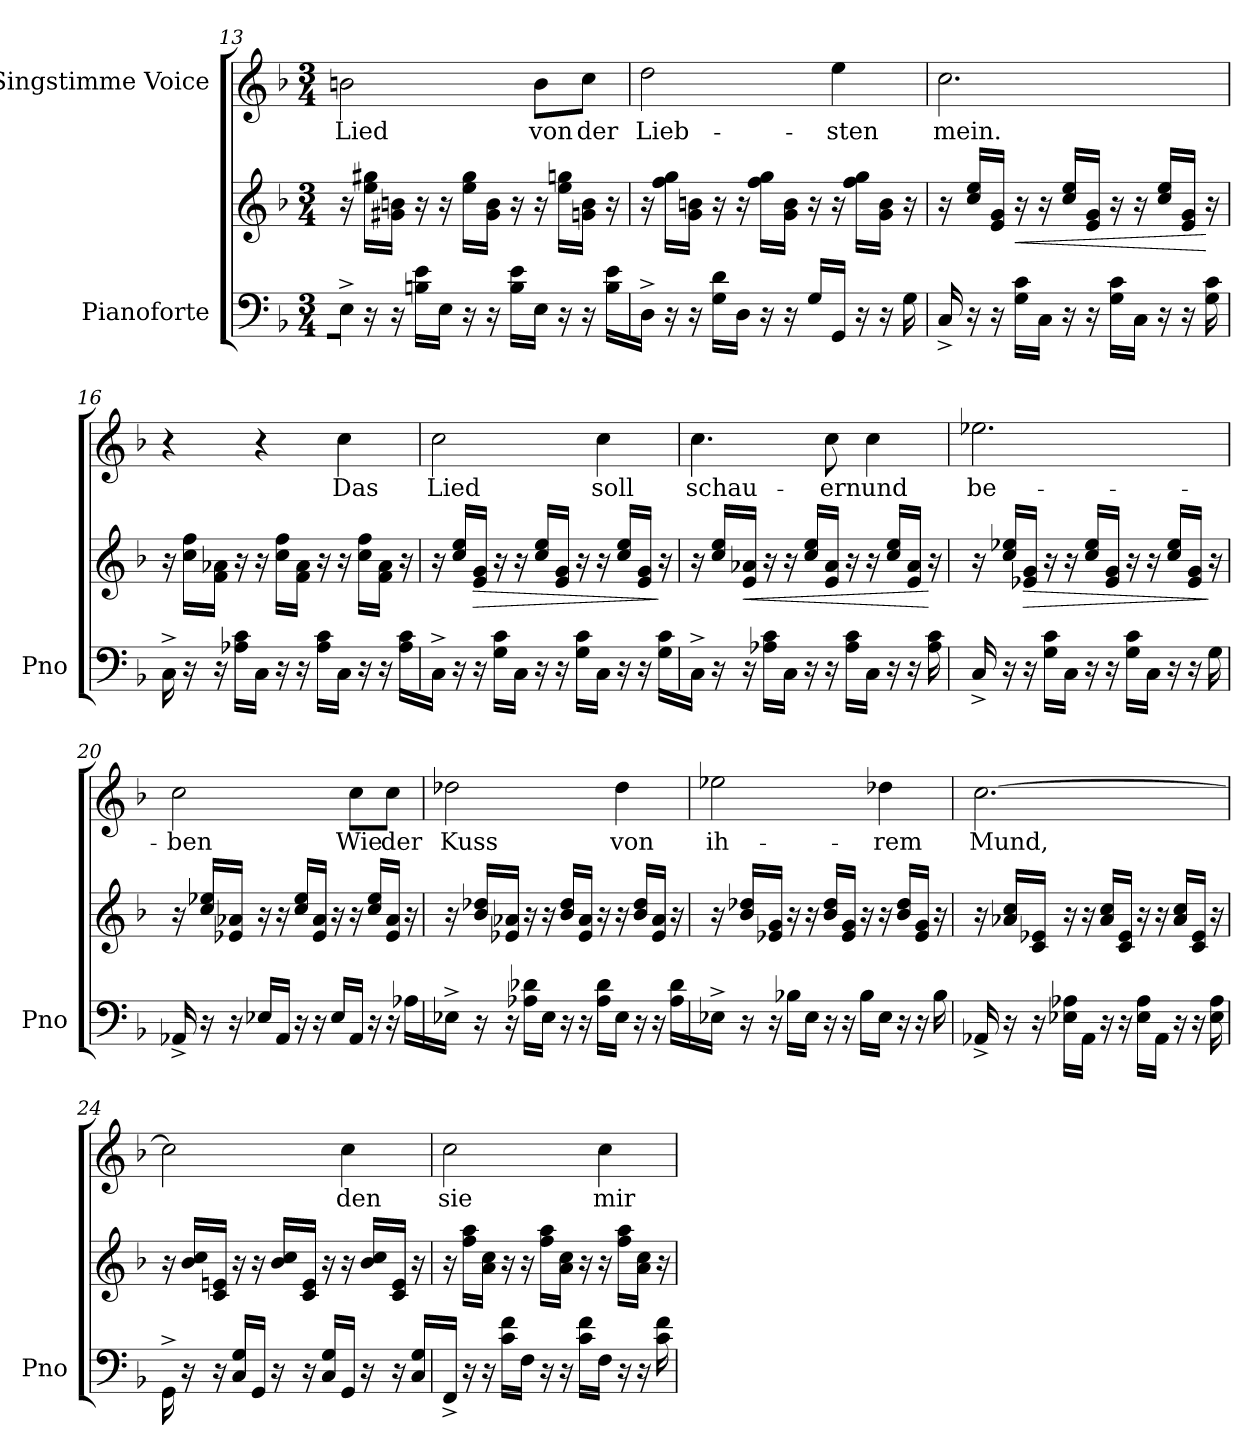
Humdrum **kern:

**kern	**kern	**dynam	**kern	**text
*part2	*part2	*part2	*part1	*part1
*staff3	*staff2	*staff2/3	*staff1	*staff1
*I"Pianoforte	*	*	*I"Singstimme Voice	*
*I'Pno	*	*	*	*
*clefF4	*clefG2	*	*clefG2	*
*k[b-]	*k[b-]	*	*k[b-]	*
*M3/4	*M3/4	*	*M3/4	*
=13	=13	=13	=13	=13
16E^\JJ	16r	.	2bn\	Lied
16r	16ee\ 16gg#X\LL	.	.	.
16r	16g#X\ 16bn\JJ	.	.	.
16Bn\ 16e\LL	16r	.	.	.
16E\JJ	16r	.	.	.
16r	16ee\ 16gg#\LL	.	.	.
16r	16g#\ 16b\JJ	.	.	.
16B\ 16e\LL	16r	.	.	.
16E\JJ	16r	.	8b\L	von
16r	16ee\ 16ggn\LL	.	.	.
16r	16gn\ 16b\JJ	.	8cc\J	der
16B\ 16e\LL	16r	.	.	.
=14	=14	=14	=14	=14
16D^\JJ	16r	.	2dd\	Lieb-
16r	16ff\ 16gg\LL	.	.	.
16r	16g\ 16bn\JJ	.	.	.
16G\ 16d\LL	16r	.	.	.
16D\JJ	16r	.	.	.
16r	16ff\ 16gg\LL	.	.	.
16r	16g\ 16b\JJ	.	.	.
16G/LL	16r	.	.	.
16GG/JJ	16r	.	4ee\	-sten
16r	16ff\ 16gg\LL	.	.	.
16r	16g\ 16b\JJ	.	.	.
16G\	16r	.	.	.
=15	=15	=15	=15	=15
16C^/	16r	.	2.cc\	mein.
16r	16cc/ 16ee/LL	.	.	.
16r	16e/ 16g/JJ	.	.	.
!	!	!LO:HP:b	!	!
16G\ 16c\LL	16r	<	.	.
16C\JJ	16r	.	.	.
16r	16cc/ 16ee/LL	.	.	.
16r	16e/ 16g/JJ	.	.	.
16G\ 16c\LL	16r	.	.	.
16C\JJ	16r	.	.	.
16r	16cc/ 16ee/LL	.	.	.
16r	16e/ 16g/JJ	.	.	.
16G\ 16c\	16r	[	.	.
=16	=16	=16	=16	=16
16C^\	16r	.	4r	.
16r	16cc\ 16ff\LL	.	.	.
16r	16f\ 16a-X\JJ	.	.	.
16A-X\ 16c\LL	16r	.	.	.
16C\JJ	16r	.	4r	.
16r	16cc\ 16ff\LL	.	.	.
16r	16f\ 16a-\JJ	.	.	.
16A-\ 16c\LL	16r	.	.	.
16C\JJ	16r	.	4cc\	Das
16r	16cc\ 16ff\LL	.	.	.
16r	16f\ 16a-\JJ	.	.	.
16A-\ 16c\LL	16r	.	.	.
=17	=17	=17	=17	=17
16C^\JJ	16r	.	2cc\	Lied
16r	16cc/ 16ee/LL	.	.	.
!	!	!LO:HP:b	!	!
16r	16e/ 16g/JJ	>	.	.
16G\ 16c\LL	16r	.	.	.
16C\JJ	16r	.	.	.
16r	16cc/ 16ee/LL	.	.	.
16r	16e/ 16g/JJ	.	.	.
16G\ 16c\LL	16r	.	.	.
16C\JJ	16r	.	4cc\	soll
16r	16cc/ 16ee/LL	.	.	.
16r	16e/ 16g/JJ	.	.	.
16G\ 16c\LL	16r	]	.	.
=18	=18	=18	=18	=18
16C^\JJ	16r	.	4.cc\	schau-
16r	16cc/ 16ee/LL	.	.	.
!	!	!LO:HP:b	!	!
16r	16e/ 16a-X/JJ	<	.	.
16A-X\ 16c\LL	16r	.	.	.
16C\JJ	16r	.	.	.
16r	16cc/ 16ee/LL	.	.	.
16r	16e/ 16a-/JJ	.	8cc\	-ern
16A-\ 16c\LL	16r	.	.	.
16C\JJ	16r	.	4cc\	und
16r	16cc/ 16ee/LL	.	.	.
16r	16e/ 16a-/JJ	.	.	.
16A-\ 16c\	16r	[	.	.
=19	=19	=19	=19	=19
16C^/	16r	.	2.ee-X\	be-
16r	16cc/ 16ee-X/LL	.	.	.
!	!	!LO:HP:b	!	!
16r	16e-X/ 16g/JJ	>	.	.
16G\ 16c\LL	16r	.	.	.
16C\JJ	16r	.	.	.
16r	16cc/ 16ee-/LL	.	.	.
16r	16e-/ 16g/JJ	.	.	.
16G\ 16c\LL	16r	.	.	.
16C\JJ	16r	.	.	.
16r	16cc/ 16ee-/LL	.	.	.
16r	16e-/ 16g/JJ	.	.	.
16G\	16r	]	.	.
=20	=20	=20	=20	=20
16AA-X^>/	16r	.	2cc\	-ben
16r	16cc/ 16ee-X/LL	.	.	.
16r	16e-X/ 16a-X/JJ	.	.	.
16E-X/LL	16r	.	.	.
16AA-/JJ	16r	.	.	.
16r	16cc/ 16ee-/LL	.	.	.
16r	16e-/ 16a-/JJ	.	.	.
16E-/LL	16r	.	.	.
16AA-/JJ	16r	.	8cc\L	Wie
16r	16cc/ 16ee-/LL	.	.	.
16r	16e-/ 16a-/JJ	.	8cc\J	der
16A-X\LL	16r	.	.	.
=21	=21	=21	=21	=21
16E-X^\JJ	16r	.	2dd-X\	Kuss
16r	16b-/ 16dd-X/LL	.	.	.
16r	16e-X/ 16a-X/JJ	.	.	.
16A-X\ 16d-X\LL	16r	.	.	.
16E-\JJ	16r	.	.	.
16r	16b-/ 16dd-/LL	.	.	.
16r	16e-/ 16a-/JJ	.	.	.
16A-\ 16d-\LL	16r	.	.	.
16E-\JJ	16r	.	4dd-\	von
16r	16b-/ 16dd-/LL	.	.	.
16r	16e-/ 16a-/JJ	.	.	.
16A-\ 16d-\LL	16r	.	.	.
=22	=22	=22	=22	=22
16E-X^\JJ	16r	.	2ee-X\	ih-
16r	16b-/ 16dd-X/LL	.	.	.
16r	16e-X/ 16g/JJ	.	.	.
16B-X\LL	16r	.	.	.
16E-\JJ	16r	.	.	.
16r	16b-/ 16dd-/LL	.	.	.
16r	16e-/ 16g/JJ	.	.	.
16B-\LL	16r	.	.	.
16E-\JJ	16r	.	4dd-X\	-rem
16r	16b-/ 16dd-/LL	.	.	.
16r	16e-/ 16g/JJ	.	.	.
16B-\	16r	.	.	.
=23	=23	=23	=23	=23
16AA-X^>/	16r	.	[2.cc\	Mund,
16r	16a-X/ 16cc/LL	.	.	.
16r	16c/ 16e-X/JJ	.	.	.
16E-X\ 16A-X\LL	16r	.	.	.
16AA-\JJ	16r	.	.	.
16r	16a-/ 16cc/LL	.	.	.
16r	16c/ 16e-/JJ	.	.	.
16E-\ 16A-\LL	16r	.	.	.
16AA-\JJ	16r	.	.	.
16r	16a-/ 16cc/LL	.	.	.
16r	16c/ 16e-/JJ	.	.	.
16E-\ 16A-\	16r	.	.	.
=24	=24	=24	=24	=24
16GG^\	16r	.	2cc\]	.
16r	16b-/ 16cc/LL	.	.	.
16r	16c/ 16en/JJ	.	.	.
16C/ 16G/LL	16r	.	.	.
16GG/JJ	16r	.	.	.
16r	16b-/ 16cc/LL	.	.	.
16r	16c/ 16e/JJ	.	.	.
16C/ 16G/LL	16r	.	.	.
16GG/JJ	16r	.	4cc\	den
16r	16b-/ 16cc/LL	.	.	.
16r	16c/ 16e/JJ	.	.	.
16C/ 16G/LL	16r	.	.	.
=25	=25	=25	=25	=25
16FF^/JJ	16r	.	2cc\	sie
16r	16ff\ 16aa\LL	.	.	.
16r	16a\ 16cc\JJ	.	.	.
16c\ 16f\LL	16r	.	.	.
16F\JJ	16r	.	.	.
16r	16ff\ 16aa\LL	.	.	.
16r	16a\ 16cc\JJ	.	.	.
16c\ 16f\LL	16r	.	.	.
16F\JJ	16r	.	4cc\	mir
16r	16ff\ 16aa\LL	.	.	.
16r	16a\ 16cc\JJ	.	.	.
16c\ 16f\LL	16r	.	.	.
=	=	=	=	=
*-	*-	*-	*-	*-
